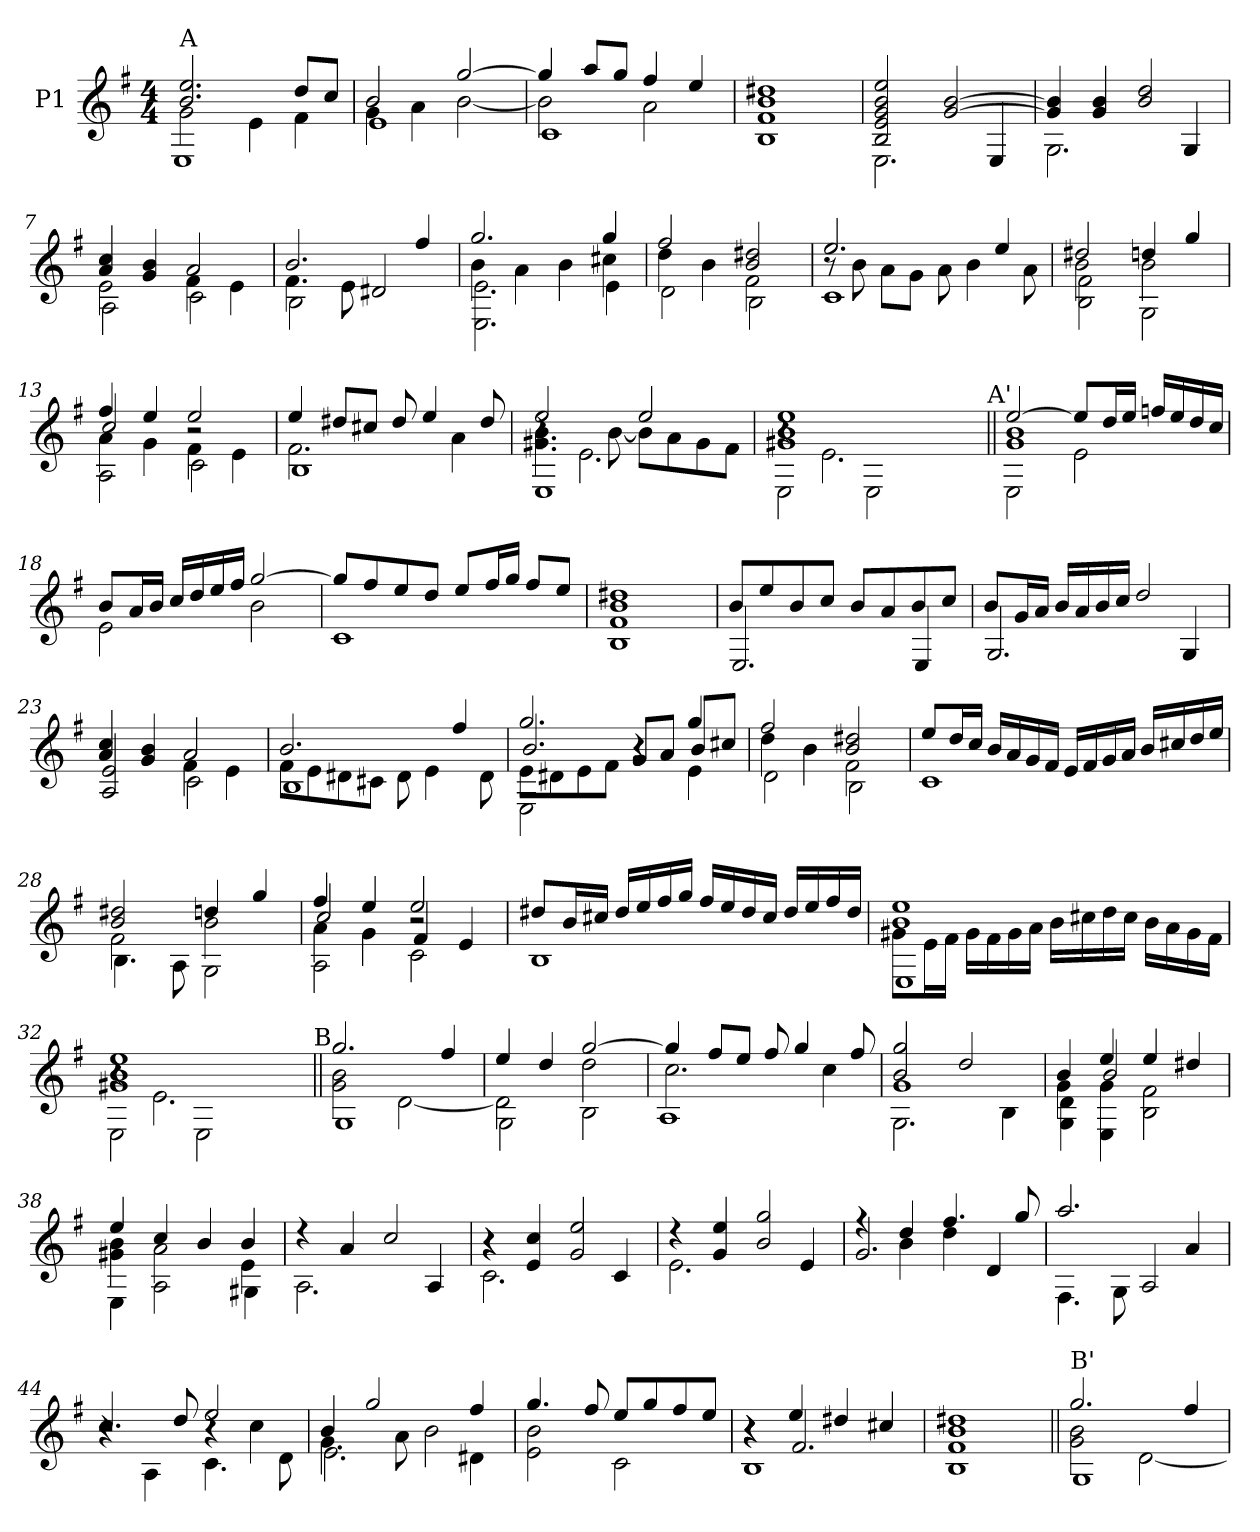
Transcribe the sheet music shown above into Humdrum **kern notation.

**kern
*part1
*staff1
*I"P1
!!LO:PB:g=z
*clefG2
*ITrd7c12
*k[f#]
*G:
*M4/4
=1
*^
*	*^
!LO:TX:a:t=A	!	!
2.Bi/ 2.ei	2Gi\	1EEi
.	4Ei\	.
8di/L	4F#i\	.
8ci/J	.	.
=2	=2	=2
2Bi/	4Gi\	1Ei
.	4Ai\	.
[2gi/	[2Bi\	.
=3	=3	=3
4gi/]	2Bi\]	1Ci
8ai/L	.	.
8gi/J	.	.
4f#i/	2Ai\	.
4ei/	.	.
=4	=4	=4
1Bi 1d#Xi	1F#i	1BBi
*	*v	*v
=5	=5
2BBi/ 2Ei 2Gi 2Bi 2ei	2.EEi\
[2Gi/ [2Bi	.
.	4EEi/
=6	=6
4Gi/] 4Bi]	2.GGi\
4Gi/ 4Bi	.
2Bi/ 2di	.
.	4GGi/
=7	=7
*	*^
4Ai/ 4ci	2Ei\	2AAi\
4Gi/ 4Bi	.	.
2Ai/	4F#i\	2Ci\
.	4Ei\	.
!!LO:LB:g=z	!!	!!
=8	=8	=8
2.Bi/	4.F#i\	2BBi\
.	8Ei\	.
.	2D#Xi/	2ryy
4f#i/	.	.
=9	=9	=9
2.gi/	4Bi\	2.EEi\ 2.Ei
.	4Ai\	.
.	4Bi\	.
4gi/	4c#Xi\	4Ei\
=10	=10	=10
2f#i/	4di\	2Di\
.	4Bi\	.
2Bi/ 2d#Xi	2F#i\	2BBi\
=11	=11	=11
2.ei/	8r	1Ci
.	8Bi\	.
.	8Ai\L	.
.	8Gi\J	.
.	8Ai\	.
.	4Bi\	.
4ei/	.	.
.	8Ai\	.
=12	=12	=12
2d#Xi/	2Bi\	2BBi\ 2F#i
4dni/	2Bi\	2GGi\
4gi/	.	.
=13	=13	=13
*	*	*^
4f#i/	2ci/	4Ai\	2AAi\
4ei/	.	4Gi\	.
2ei/	2r	4F#i\	2Ci\
.	.	4Ei\	.
*	*	*v	*v
!!LO:LB:g=z
=14	=14	=14
4ei/	2.F#i\	1BBi
8d#Xi/L	.	.
8c#Xi/J	.	.
8d#i/	.	.
4ei/	.	.
.	4Ai\	.
8d#i/	.	.
=15	=15	=15
*	*	*^
2ei/	4.G#Xi\ 4.Bi	4r	1EEi
.	.	2.Ei\	.
.	[8Bi\	.	.
2ei/	8Bi\L]	.	.
.	8Ai\	.	.
.	8G#i\	.	.
.	8F#i\J	.	.
=16	=16	=16	=16
1G#Xi 1Bi 1ei	4r	2EEi\	2ryy
.	2.Ei\	.	.
.	.	2EEi\	4ryy
.	.	.	8ryy
.	.	.	16ryy
.	.	.	32ryy
.	.	.	64ryy
.	.	.	128...ryy
!	!	!	!LO:TX:a:t=A'
.	.	.	1024ryy
*	*	*v	*v
=17||	=17||	=17||
[2ei/	1Gi 1Bi	2EEi\
8ei/L]	.	2Ei\
16di/L	.	.
16ei/JJ	.	.
16fni/LL	.	.
16ei/	.	.
16di/	.	.
16ci/JJ	.	.
*	*v	*v
=18	=18
8Bi/L	2Ei\
16Ai/L	.
16Bi/JJ	.
16ci/LL	.
16di/	.
16ei/	.
16f#i/JJ	.
[2gi/	2Bi\
!!LO:LB:g=z	!!
=19	=19
8gi/L]	1Ci
8f#i/	.
8ei/	.
8di/J	.
8ei/L	.
16f#i/L	.
16gi/JJ	.
8f#i/L	.
8ei/J	.
=20	=20
1Bi 1d#Xi	1BBi 1F#i
=21	=21
8Bi/L	2.EEi/
8ei/	.
8Bi/	.
8ci/J	.
8Bi/L	.
8Ai/	.
8Bi/	4EEi/
8ci/J	.
=22	=22
8Bi/L	2.GGi/
16Gi/L	.
16Ai/JJ	.
16Bi/LL	.
16Ai/	.
16Bi/	.
16ci/JJ	.
2di/	.
.	4GGi/
=23	=23
*	*^
4Ai/ 4ci	2ryy	2AAi/ 2Ei
4Gi/ 4Bi	.	.
2Ai/	4F#i\	2Ci\
.	4Ei\	.
!!LO:LB:g=z	!!	!!
=24	=24	=24
*	*	*^
2.Bi/	8F#i\L	8ryy	1BBi
.	8Ei\	2..ryy	.
.	8D#Xi\	.	.
.	8C#Xi\J	.	.
.	8D#i\	.	.
.	4Ei\	.	.
4f#i/	.	.	.
.	8D#i\	.	.
=25	=25	=25	=25
2.gi/	2.Bi/	8Ei\L	2EEi\
.	.	8D#Xi\	.
.	.	8Ei\	.
.	.	8F#i\J	.
.	.	8Gi/L	4r
.	.	8Ai/J	.
4gi/	8Bi/L	4ryy	4Ei\
.	8c#Xi/J	.	.
*	*	*v	*v
=26	=26	=26
2f#i/	4di\	2Di\
.	4Bi\	.
2Bi/ 2d#Xi	2F#i\	2BBi\
*	*v	*v
=27	=27
8ei/L	1Ci
16di/L	.
16ci/JJ	.
16Bi/LL	.
16Ai/	.
16Gi/	.
16F#i/JJ	.
16Ei/LL	.
16F#i/	.
16Gi/	.
16Ai/JJ	.
16Bi/LL	.
16c#Xi/	.
16di/	.
16ei/JJ	.
!!LO:LB:g=z	!!
=28	=28
*	*^
2Bi/ 2d#Xi	2F#i\	4.BBi\
.	.	8AAi\
4dni/	2Bi\	2GGi\
4gi/	.	.
=29	=29	=29
*	*	*^
4f#i/	2ci/	4Ai\	2AAi\
4ei/	.	4Gi\	.
2ei/	2r	4F#i/	2Ci\
.	.	4Ei/	.
*	*v	*v	*v
=30	=30
8d#Xi/L	1BBi
16Bi/L	.
16c#Xi/JJ	.
16d#i/LL	.
16ei/	.
16f#i/	.
16gi/JJ	.
16f#i/LL	.
16ei/	.
16d#i/	.
16c#i/JJ	.
16d#i/LL	.
16ei/	.
16f#i/	.
16d#i/JJ	.
=31	=31
*	*^
1Bi 1ei	8G#Xi\L	1EEi
.	16Ei\L	.
.	16F#i\JJ	.
.	16G#i\LL	.
.	16F#i\	.
.	16G#i\	.
.	16Ai\JJ	.
.	16Bi\LL	.
.	16c#Xi\	.
.	16di\	.
.	16c#i\JJ	.
.	16Bi\LL	.
.	16Ai\	.
.	16G#i\	.
.	16F#i\JJ	.
!!LO:LB:g=z	!!	!!
=32	=32	=32
*	*	*^
1G#Xi 1Bi 1ei	4r	2EEi\	2ryy
.	2.Ei\	.	.
.	.	2EEi\	4ryy
.	.	.	8ryy
.	.	.	16ryy
.	.	.	32ryy
.	.	.	64ryy
.	.	.	128...ryy
!	!	!	!LO:TX:a:t=B
.	.	.	1024ryy
*	*	*v	*v
=33||	=33||	=33||
2.gi/	2Gi\ 2Bi	1GGi
.	[2Di\	.
4f#i/	.	.
=34	=34	=34
4ei/	2Di\]	2GGi\
4di/	.	.
[2gi/	2di\	2BBi\
=35	=35	=35
4gi/]	2.ci\	1AAi
8f#i/L	.	.
8ei/J	.	.
8f#i/	.	.
4gi/	.	.
.	4ci\	.
8f#i/	.	.
=36	=36	=36
2Bi/ 2gi	1Gi	2.GGi\
2di/	.	.
.	.	4BBi\
=37	=37	=37
4Bi/	4Gi\	4GGi\ 4Di
4ei/	2Bi/	4EEi\ 4Gi
4ei/	.	2BBi\ 2F#i
4d#Xi/	4ryy	.
=38	=38	=38
4ei/	4G#Xi\ 4Bi	4EEi\
4ci/	2Ai\	2AAi\
4Bi/	.	.
4Bi/	4Ei\	4GG#Xi\
*	*v	*v
!!LO:LB:g=z
=39	=39
4r	2.AAi\
4Ai/	.
2ci/	.
.	4AAi/
=40	=40
*	*^
4r	4r	2.Ci\
4Ei/ 4ci	2.ryy	.
2Gi/ 2ei	.	.
.	.	4Ci/
*	*v	*v
=41	=41
4r	2.Ei\
4Gi/ 4ei	.
2Bi/ 2gi	.
.	4Ei/
=42	=42
*	*^
4r	4ryy	2.Gi/
4di/	4Bi\	.
4.f#i/	4di\	.
.	4ryy	4Di/
8gi/	.	.
*	*v	*v
=43	=43
2.ai/	4.FF#i\
.	8GGi\
.	2AAi/
4Ai/	.
!!LO:LB:g=z	!!
=44	=44
*	*^
4.ci/	2r	4r
.	.	4AAi\
8di/	.	.
2ei/	4r	4.Ci\
.	4ci\	.
.	.	8Di\
=45	=45	=45
4Bi/	4.Gi\	2.Ei\
2gi/	.	.
.	8Ai\	.
.	2Bi\	.
4f#i/	.	4D#Xi\
*	*v	*v
=46	=46
4.gi/	2Ei\ 2Bi
8f#i/	.
8ei/L	2Ci\
8gi/	.
8f#i/	.
8ei/J	.
=47	=47
*	*^
4r	4r	1BBi
4ei/	2.F#i/	.
4d#Xi/	.	.
4c#Xi/	.	.
=48	=48	=48
1Bi 1d#Xi	1F#i	1BBi
!!LO:PB:g=z	!!	!!
=49||	=49||	=49||
!LO:TX:a:t=B'	!	!
2.gi/	2Gi\ 2Bi	1GGi
.	[2Di\	.
4f#i/	.	.
*v	*v	*v
=
*-
